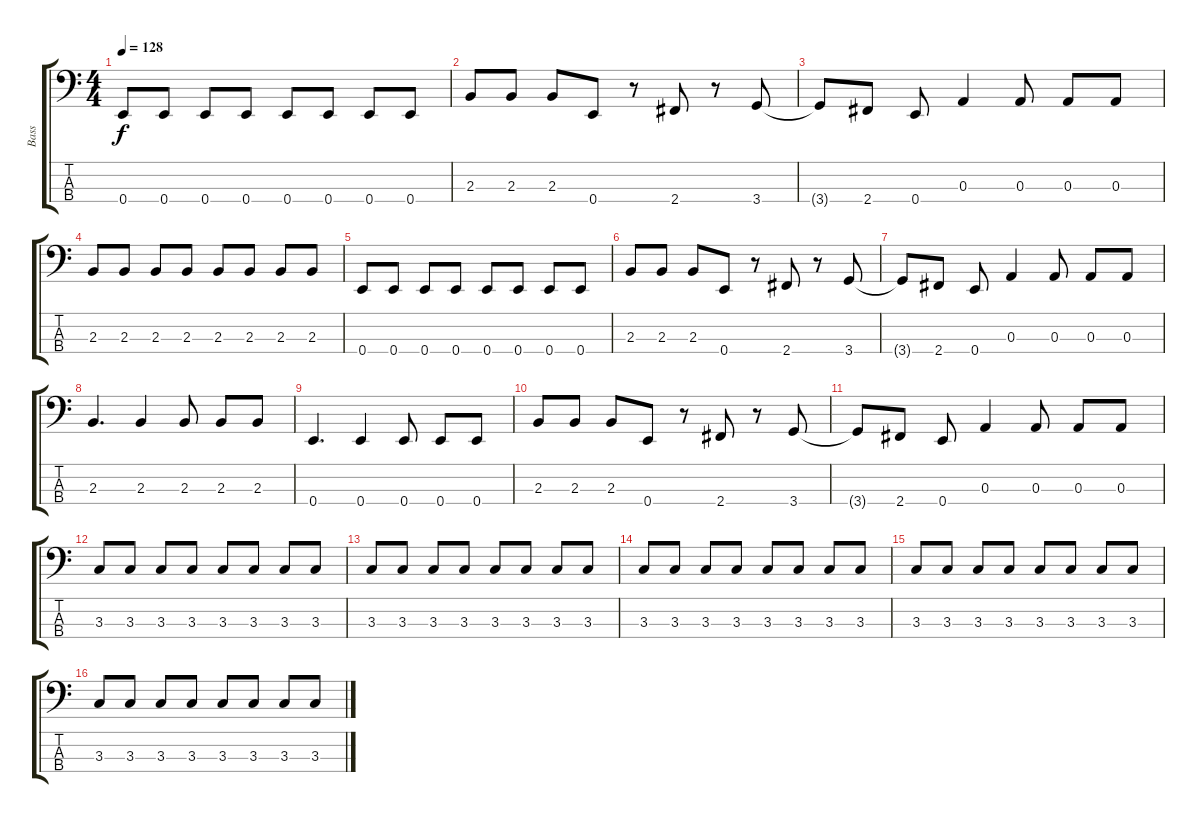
\track ("Bass" "Bass") {instrument electricbassfinger}
\staff {score tabs}
\tuning (G2 D2 A1 E1) {hide}
\ts (4 4)
\tempo 128
\clef f4
\ks c
0.4.8{dy f} 0.4.8 0.4.8 0.4.8 0.4.8 0.4.8 0.4.8 0.4.8 |
2.3.8 2.3.8 2.3.8 0.4.8 r.8 2.4.8 r.8 3.4.8 |
3.4{t}.8 2.4.8 0.4.8 0.3.4 0.3.8 0.3.8 0.3.8 |
2.3.8 2.3.8 2.3.8 2.3.8 2.3.8 2.3.8 2.3.8 2.3.8 |
0.4.8 0.4.8 0.4.8 0.4.8 0.4.8 0.4.8 0.4.8 0.4.8 |
2.3.8 2.3.8 2.3.8 0.4.8 r.8 2.4.8 r.8 3.4.8 |
3.4{t}.8 2.4.8 0.4.8 0.3.4 0.3.8 0.3.8 0.3.8 |
2.3.4{d} 2.3.4 2.3.8 2.3.8 2.3.8 |
0.4.4{d} 0.4.4 0.4.8 0.4.8 0.4.8 |
2.3.8 2.3.8 2.3.8 0.4.8 r.8 2.4.8 r.8 3.4.8 |
3.4{t}.8 2.4.8 0.4.8 0.3.4 0.3.8 0.3.8 0.3.8 |
3.3.8 3.3.8 3.3.8 3.3.8 3.3.8 3.3.8 3.3.8 3.3.8 |
3.3.8 3.3.8 3.3.8 3.3.8 3.3.8 3.3.8 3.3.8 3.3.8 |
3.3.8 3.3.8 3.3.8 3.3.8 3.3.8 3.3.8 3.3.8 3.3.8 |
3.3.8 3.3.8 3.3.8 3.3.8 3.3.8 3.3.8 3.3.8 3.3.8 |
3.3.8 3.3.8 3.3.8 3.3.8 3.3.8 3.3.8 3.3.8 3.3.8
